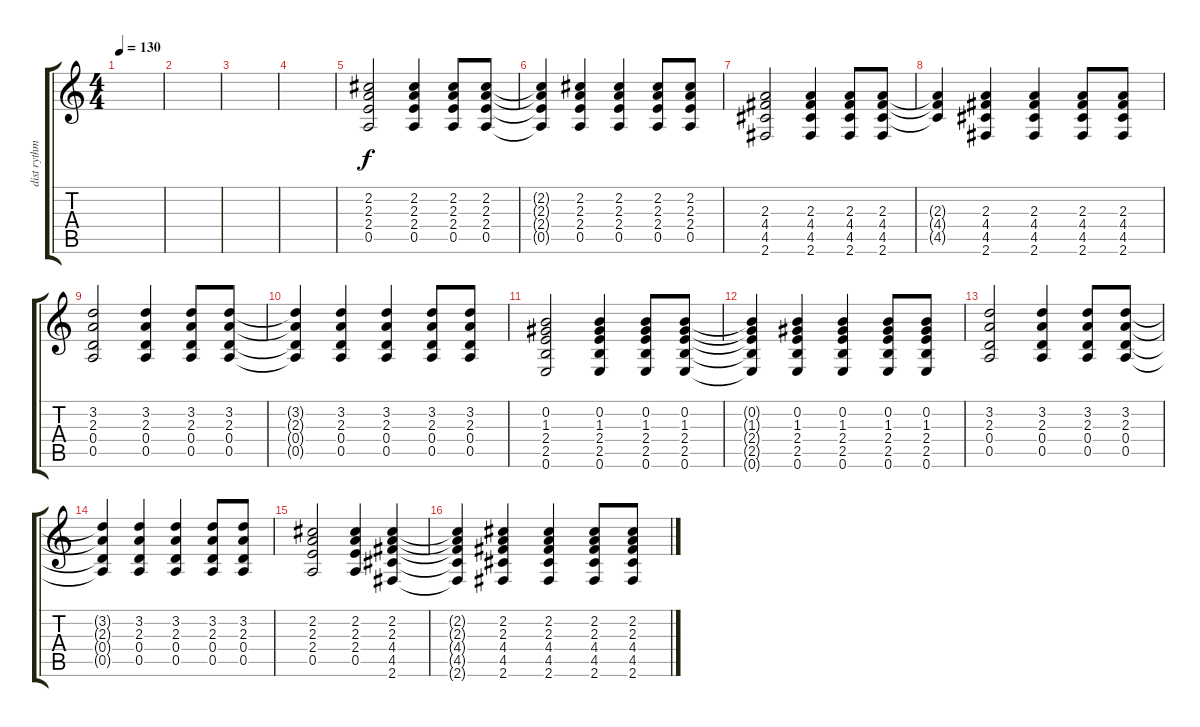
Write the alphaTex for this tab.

\track ("dist rythm" "dist rythm") {instrument distortionguitar}
\staff {score tabs}
\tuning (E4 B3 G3 D3 A2 E2) {hide}
\ts (4 4)
\tempo 130
\clef g2
\ks c
|
|
|
|
(2.2 2.3 2.4 0.5).2 (2.2 2.3 2.4 0.5).4 (2.2 2.3 2.4 0.5).8 (2.2 2.3 2.4 0.5).8 |
(2.2{t} 2.3{t} 2.4{t} 0.5{t}).4 (2.2 2.3 2.4 0.5).4 (2.2 2.3 2.4 0.5).4 (2.2 2.3 2.4 0.5).8 (2.2 2.3 2.4 0.5).8 |
(2.3 4.4 4.5 2.6).2 (2.3 4.4 4.5 2.6).4 (2.3 4.4 4.5 2.6).8 (2.3 4.4 4.5 2.6).8 |
(2.3{t} 4.4{t} 4.5{t}).4 (2.3 4.4 4.5 2.6).4 (2.3 4.4 4.5 2.6).4 (2.3 4.4 4.5 2.6).8 (2.3 4.4 4.5 2.6).8 |
(3.2 2.3 0.4 0.5).2 (3.2 2.3 0.4 0.5).4 (3.2 2.3 0.4 0.5).8 (3.2 2.3 0.4 0.5).8 |
(3.2{t} 2.3{t} 0.4{t} 0.5{t}).4 (3.2 2.3 0.4 0.5).4 (3.2 2.3 0.4 0.5).4 (3.2 2.3 0.4 0.5).8 (3.2 2.3 0.4 0.5).8 |
(0.2 1.3 2.4 2.5 0.6).2 (0.2 1.3 2.4 2.5 0.6).4 (0.2 1.3 2.4 2.5 0.6).8 (0.2 1.3 2.4 2.5 0.6).8 |
(0.2{t} 1.3{t} 2.4{t} 2.5{t} 0.6{t}).4 (0.2 1.3 2.4 2.5 0.6).4 (0.2 1.3 2.4 2.5 0.6).4 (0.2 1.3 2.4 2.5 0.6).8 (0.2 1.3 2.4 2.5 0.6).8 |
(3.2 2.3 0.4 0.5).2 (3.2 2.3 0.4 0.5).4 (3.2 2.3 0.4 0.5).8 (3.2 2.3 0.4 0.5).8 |
(3.2{t} 2.3{t} 0.4{t} 0.5{t}).4 (3.2 2.3 0.4 0.5).4 (3.2 2.3 0.4 0.5).4 (3.2 2.3 0.4 0.5).8 (3.2 2.3 0.4 0.5).8 |
(2.2 2.3 2.4 0.5).2 (2.2 2.3 2.4 0.5).4 (2.2 2.3 4.4 4.5 2.6).4 |
(2.2{t} 2.3{t} 4.4{t} 4.5{t} 2.6{t}).4 (2.2 2.3 4.4 4.5 2.6).4 (2.2 2.3 4.4 4.5 2.6).4 (2.2 2.3 4.4 4.5 2.6).8 (2.2 2.3 4.4 4.5 2.6).8
